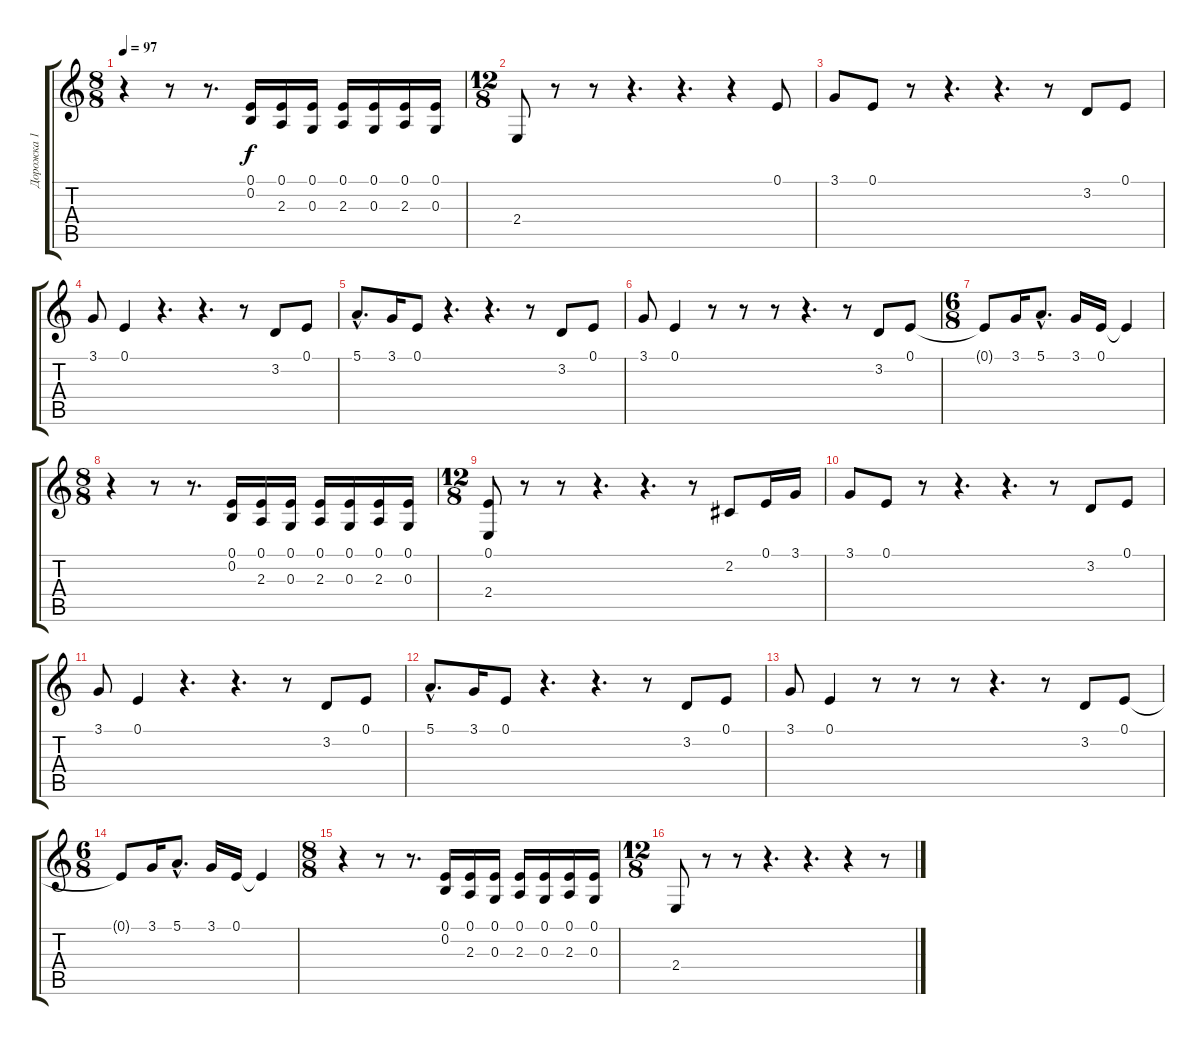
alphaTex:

\track ("Дорожка 1" "Дорожка 1") {instrument brasssection}
\staff {score tabs}
\tuning (E4 B3 G3 D3 A2 E2) {hide}
\ts (8 8)
\tempo 97
\clef g2
\ks c
r.4{dy f} r.8 r.8{d} (0.1 0.2).16 (0.1 2.3).16 (0.1 0.3).16 (0.1 2.3).16 (0.1 0.3).16 (0.1 2.3).16 (0.1 0.3).16 |
\ts (12 8)
2.4.8{volume 7} r.8 r.8 r.4{d} r.4{d} r.4 0.1.8 |
3.1.8 0.1.8 r.8 r.4{d} r.4{d} r.8 3.2.8 0.1.8 |
3.1.8{volume 6} 0.1.4 r.4{d} r.4{d} r.8 3.2.8 0.1.8 |
5.1{hac}.8{d} 3.1.16 0.1.8 r.4{d} r.4{d} r.8 3.2.8 0.1.8 |
3.1.8{volume 5} 0.1.4 r.8 r.8 r.8 r.4{d} r.8 3.2.8 0.1.8 |
\ts (6 8)
0.1{t}.8 3.1.16 5.1{hac}.8{d} 3.1.16 0.1.16 0.1{t}.4 |
\ts (8 8)
r.4{volume 4} r.8 r.8{d} (0.1 0.2).16 (0.1 2.3).16 (0.1 0.3).16 (0.1 2.3).16 (0.1 0.3).16 (0.1 2.3).16 (0.1 0.3).16 |
\ts (12 8)
(0.1 2.4).8 r.8 r.8 r.4{d} r.4{d} r.8 2.2.8 0.1.16 3.1.16 |
3.1.8{volume 3} 0.1.8 r.8 r.4{d} r.4{d} r.8 3.2.8 0.1.8 |
3.1.8 0.1.4 r.4{d} r.4{d} r.8 3.2.8 0.1.8 |
5.1{hac}.8{d volume 3} 3.1.16 0.1.8 r.4{d} r.4{d} r.8 3.2.8 0.1.8 |
3.1.8 0.1.4 r.8 r.8 r.8 r.4{d} r.8 3.2.8 0.1.8 |
\ts (6 8)
0.1{t}.8{volume 2} 3.1.16 5.1{hac}.8{d} 3.1.16 0.1.16 0.1{t}.4 |
\ts (8 8)
r.4 r.8 r.8{d} (0.1 0.2).16 (0.1 2.3).16 (0.1 0.3).16 (0.1 2.3).16 (0.1 0.3).16 (0.1 2.3).16 (0.1 0.3).16 |
\ts (12 8)
2.4.8{volume 2} r.8 r.8 r.4{d} r.4{d} r.4 r.8
